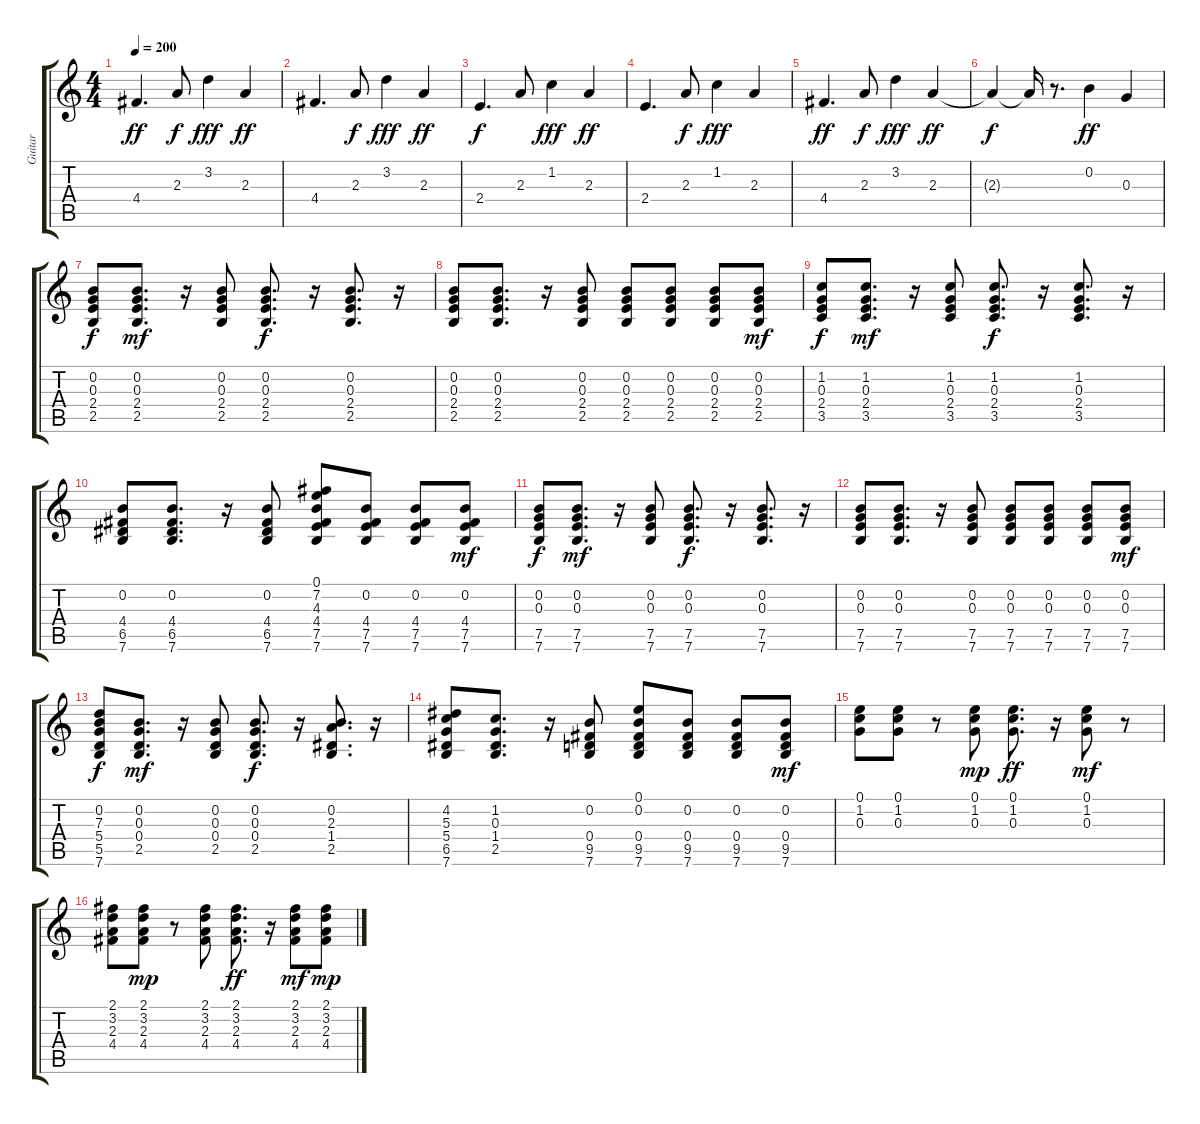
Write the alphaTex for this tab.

\track ("Guitar" "Guitar") {instrument acousticguitarsteel}
\staff {score tabs}
\tuning (E4 B3 G3 D3 A2 E2) {hide}
\ts (4 4)
\tempo 200
\clef g2
\ks c
4.4.4{d dy ff} 2.3.8{dy f} 3.2.4{dy fff} 2.3.4{dy ff} |
4.4.4{d} 2.3.8{dy f} 3.2.4{dy fff} 2.3.4{dy ff} |
2.4.4{d dy f} 2.3.8 1.2.4{dy fff} 2.3.4{dy ff} |
2.4.4{d} 2.3.8{dy f} 1.2.4{dy fff} 2.3.4 |
4.4.4{d dy ff} 2.3.8{dy f} 3.2.4{dy fff} 2.3.4{dy ff} |
2.3{t}.4{dy f} 2.3{t}.16 r.8{d} 0.2.4{dy ff} 0.3.4 |
(0.2 0.3 2.4 2.5).8{dy f} (0.2 0.3 2.4 2.5).8{d dy mf} r.16 (0.2 0.3 2.4 2.5).8 (0.2 0.3 2.4 2.5).8{d dy f} r.16 (0.2 0.3 2.4 2.5).8{d} r.16 |
(0.2 0.3 2.4 2.5).8 (0.2 0.3 2.4 2.5).8{d} r.16 (0.2 0.3 2.4 2.5).8 (0.2 0.3 2.4 2.5).8 (0.2 0.3 2.4 2.5).8 (0.2 0.3 2.4 2.5).8 (0.2 0.3 2.4 2.5).8{dy mf} |
(1.2 0.3 2.4 3.5).8{dy f} (1.2 0.3 2.4 3.5).8{d dy mf} r.16 (1.2 0.3 2.4 3.5).8 (1.2 0.3 2.4 3.5).8{d dy f} r.16 (1.2 0.3 2.4 3.5).8{d} r.16 |
(0.2 4.4 6.5 7.6).8 (0.2 4.4 6.5 7.6).8{d} r.16 (0.2 4.4 6.5 7.6).8 (0.1 7.2 4.3 4.4 7.5 7.6).8 (0.2 4.4 7.5 7.6).8 (0.2 4.4 7.5 7.6).8 (0.2 4.4 7.5 7.6).8{dy mf} |
(0.2 0.3 7.5 7.6).8{dy f} (0.2 0.3 7.5 7.6).8{d dy mf} r.16 (0.2 0.3 7.5 7.6).8 (0.2 0.3 7.5 7.6).8{d dy f} r.16 (0.2 0.3 7.5 7.6).8{d} r.16 |
(0.2 0.3 7.5 7.6).8 (0.2 0.3 7.5 7.6).8{d} r.16 (0.2 0.3 7.5 7.6).8 (0.2 0.3 7.5 7.6).8 (0.2 0.3 7.5 7.6).8 (0.2 0.3 7.5 7.6).8 (0.2 0.3 7.5 7.6).8{dy mf} |
(0.2 7.3 5.4 5.5 7.6).8{dy f} (0.2 0.3 0.4 2.5).8{d dy mf} r.16 (0.2 0.3 0.4 2.5).8 (0.2 0.3 0.4 2.5).8{d dy f} r.16 (0.2 2.3 1.4 2.5).8{d} r.16 |
(4.2 5.3 5.4 6.5 7.6).8 (1.2 0.3 1.4 2.5).8{d} r.16 (0.2 0.4 9.5 7.6).8 (0.1 0.2 0.4 9.5 7.6).8 (0.2 0.4 9.5 7.6).8 (0.2 0.4 9.5 7.6).8 (0.2 0.4 9.5 7.6).8{dy mf} |
(0.1 1.2 0.3).8 (0.1 1.2 0.3).8 r.8 (0.1 1.2 0.3).8{dy mp} (0.1 1.2 0.3).8{d dy ff} r.16 (0.1 1.2 0.3).8{dy mf} r.8 |
(2.1 3.2 2.3 4.4).8 (2.1 3.2 2.3 4.4).8{dy mp} r.8 (2.1 3.2 2.3 4.4).8 (2.1 3.2 2.3 4.4).8{d dy ff} r.16 (2.1 3.2 2.3 4.4).8{dy mf} (2.1 3.2 2.3 4.4).8{dy mp}
